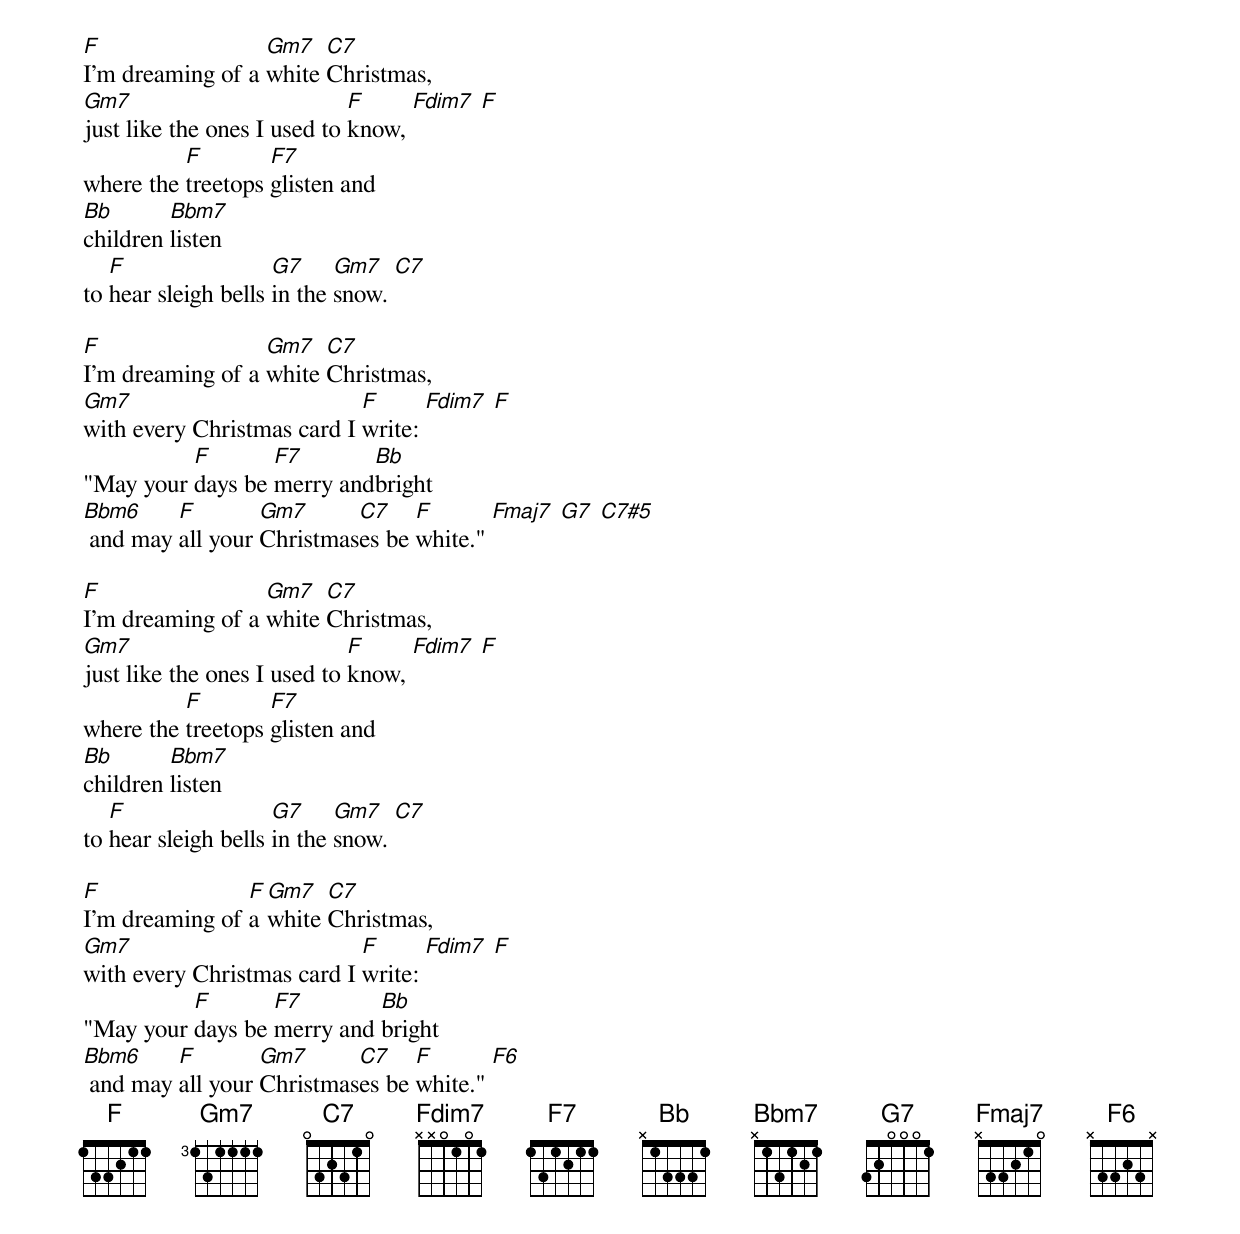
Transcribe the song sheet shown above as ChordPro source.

[F]I'm dreaming of a [Gm7]white [C7]Christmas,
[Gm7]just like the ones I used to [F]know, [Fdim7] [F]
where the [F]treetops [F7]glisten and
[Bb]children [Bbm7]listen
to [F]hear sleigh bells [G7]in the [Gm7]snow. [C7]

[F]I'm dreaming of a [Gm7]white [C7]Christmas,
[Gm7]with every Christmas card I [F]write: [Fdim7] [F]
"May your [F]days be [F7]merry and[Bb]bright
[Bbm6] and may [F]all your [Gm7]Christmas[C7]es be [F]white." [Fmaj7] [G7] [C7#5]

[F]I'm dreaming of a [Gm7]white [C7]Christmas,
[Gm7]just like the ones I used to [F]know, [Fdim7] [F]
where the [F]treetops [F7]glisten and
[Bb]children [Bbm7]listen
to [F]hear sleigh bells [G7]in the [Gm7]snow. [C7]

[F]I'm dreaming of [F]a [Gm7]white [C7]Christmas,
[Gm7]with every Christmas card I [F]write: [Fdim7] [F]
"May your [F]days be [F7]merry and [Bb]bright
[Bbm6] and may [F]all your [Gm7]Christmas[C7]es be [F]white." [F6]
